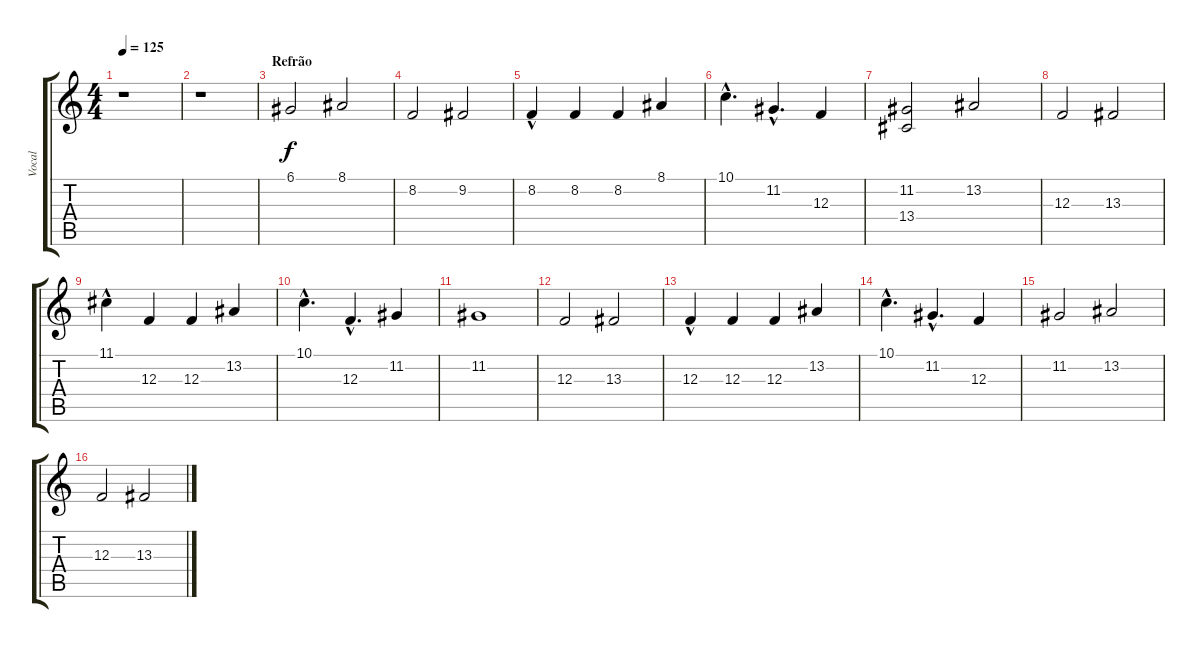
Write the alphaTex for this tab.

\track ("Vocal" "Vocal") {instrument lead2sawtooth}
\staff {score tabs}
\tuning (D4 A3 F3 C3 G2 D2) {hide}
\ts (4 4)
\tempo 125
\clef g2
\ks c
r.1{dy f} |
r.1 |
\section ("" "Refrão")
6.1.2 8.1.2 |
8.2.2 9.2.2 |
8.2{hac}.4 8.2.4 8.2.4 8.1.4 |
10.1{hac}.4{d} 11.2{hac}.4{d} 12.3.4 |
(11.2 13.4).2 13.2.2 |
12.3.2 13.3.2 |
11.1{hac}.4 12.3.4 12.3.4 13.2.4 |
10.1{hac}.4{d} 12.3{hac}.4{d} 11.2.4 |
11.2.1 |
12.3.2 13.3.2 |
12.3{hac}.4 12.3.4 12.3.4 13.2.4 |
10.1{hac}.4{d} 11.2{hac}.4{d} 12.3.4 |
11.2.2 13.2.2 |
12.3.2 13.3.2
